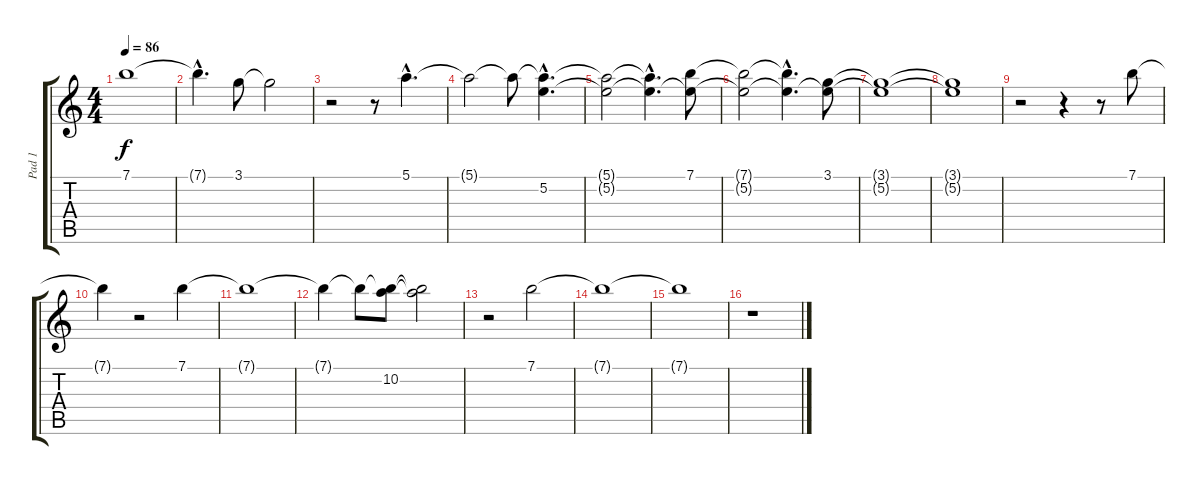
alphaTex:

\track ("Pad 1" "Pad 1") {instrument stringensemble2}
\staff {score tabs}
\tuning (E5 B4 G4 D4 A3 E3) {hide}
\ts (4 4)
\tempo 86
\clef g2
\ks c
7.1{t}.1{dy f} |
7.1{hac t}.4{d} 3.1.8 3.1{t}.2 |
r.2 r.8 5.1{hac}.4{d} |
5.1{t}.2 5.1{t}.8 (5.1{hac t} 5.2{hac}).4{d} |
(5.1{t} 5.2{t}).2 (5.1{hac t} 5.2{hac t}).4{d} (7.1 5.2{t}).8 |
(7.1{t} 5.2{t}).2 (7.1{hac t} 5.2{hac t}).4{d} (3.1 5.2{t}).8 |
(3.1{t} 5.2{t}).1 |
(3.1{t} 5.2{t}).1 |
r.2 r.4 r.8 7.1.8 |
7.1{t}.4 r.2 7.1.4 |
7.1{t}.1 |
7.1{t}.4 7.1{t}.8 (7.1{t} 10.2).8 (7.1{t} 10.2{t}).2 |
r.2 7.1.2 |
7.1{t}.1 |
7.1{t}.1 |
r.1
